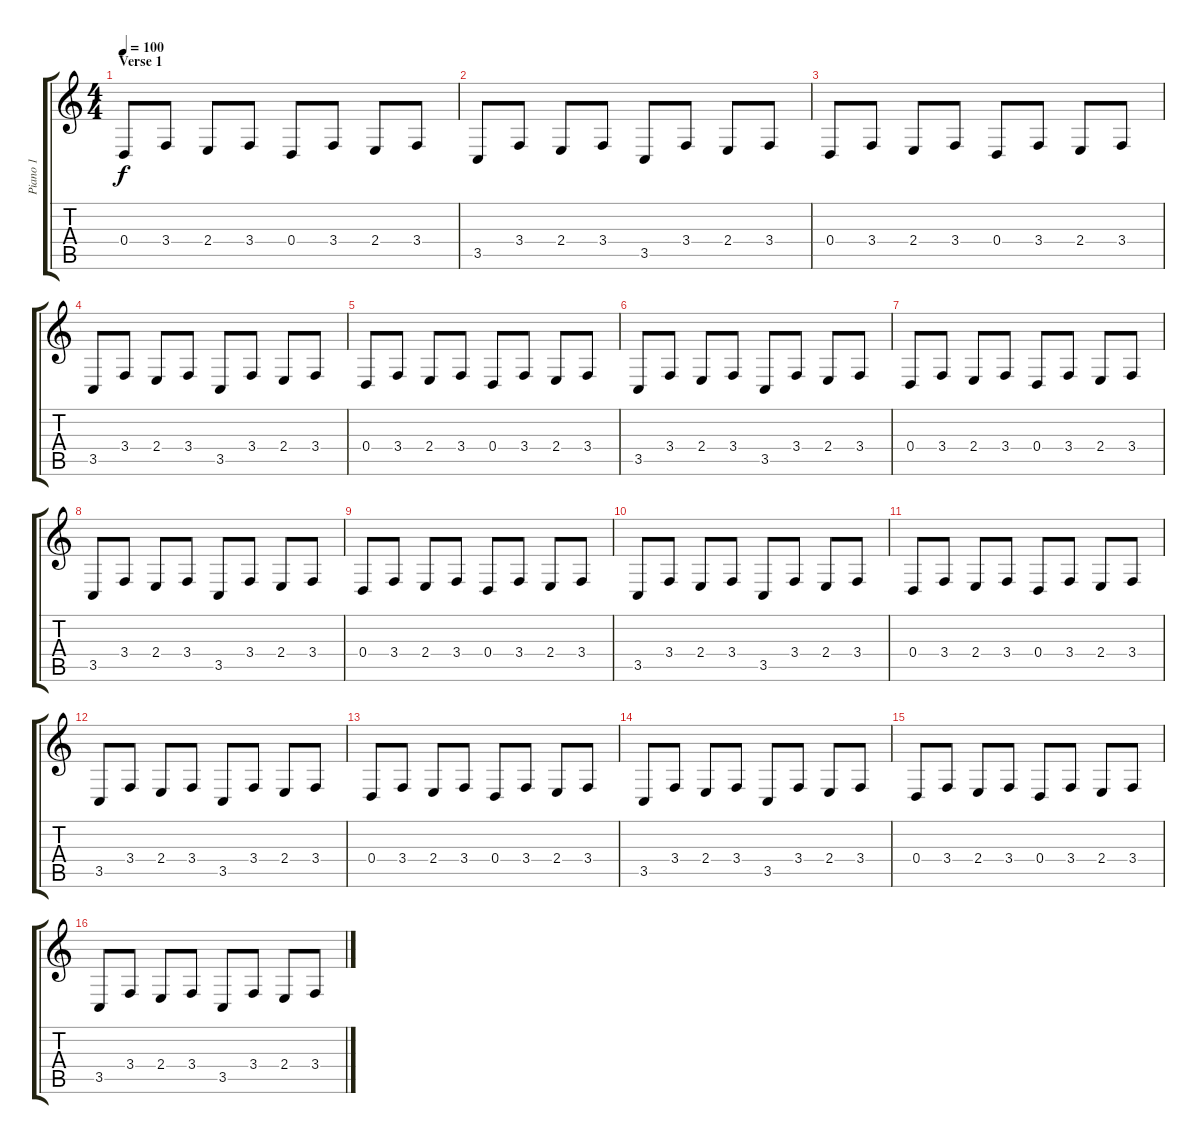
\track ("Piano 1" "Piano 1") {instrument acousticgrandpiano}
\staff {score tabs}
\tuning (E4 B3 G3 D3 A2 E2) {hide}
\ts (4 4)
\section ("" "Verse 1")
\tempo 100
\clef g2
\ks c
0.4.8{dy f} 3.4.8 2.4.8 3.4.8 0.4.8 3.4.8 2.4.8 3.4.8 |
3.5.8 3.4.8 2.4.8 3.4.8 3.5.8 3.4.8 2.4.8 3.4.8 |
0.4.8 3.4.8 2.4.8 3.4.8 0.4.8 3.4.8 2.4.8 3.4.8 |
3.5.8 3.4.8 2.4.8 3.4.8 3.5.8 3.4.8 2.4.8 3.4.8 |
0.4.8 3.4.8 2.4.8 3.4.8 0.4.8 3.4.8 2.4.8 3.4.8 |
3.5.8 3.4.8 2.4.8 3.4.8 3.5.8 3.4.8 2.4.8 3.4.8 |
0.4.8 3.4.8 2.4.8 3.4.8 0.4.8 3.4.8 2.4.8 3.4.8 |
3.5.8 3.4.8 2.4.8 3.4.8 3.5.8 3.4.8 2.4.8 3.4.8 |
0.4.8 3.4.8 2.4.8 3.4.8 0.4.8 3.4.8 2.4.8 3.4.8 |
3.5.8 3.4.8 2.4.8 3.4.8 3.5.8 3.4.8 2.4.8 3.4.8 |
0.4.8 3.4.8 2.4.8 3.4.8 0.4.8 3.4.8 2.4.8 3.4.8 |
3.5.8 3.4.8 2.4.8 3.4.8 3.5.8 3.4.8 2.4.8 3.4.8 |
0.4.8 3.4.8 2.4.8 3.4.8 0.4.8 3.4.8 2.4.8 3.4.8 |
3.5.8 3.4.8 2.4.8 3.4.8 3.5.8 3.4.8 2.4.8 3.4.8 |
0.4.8 3.4.8 2.4.8 3.4.8 0.4.8 3.4.8 2.4.8 3.4.8 |
3.5.8 3.4.8 2.4.8 3.4.8 3.5.8 3.4.8 2.4.8 3.4.8
